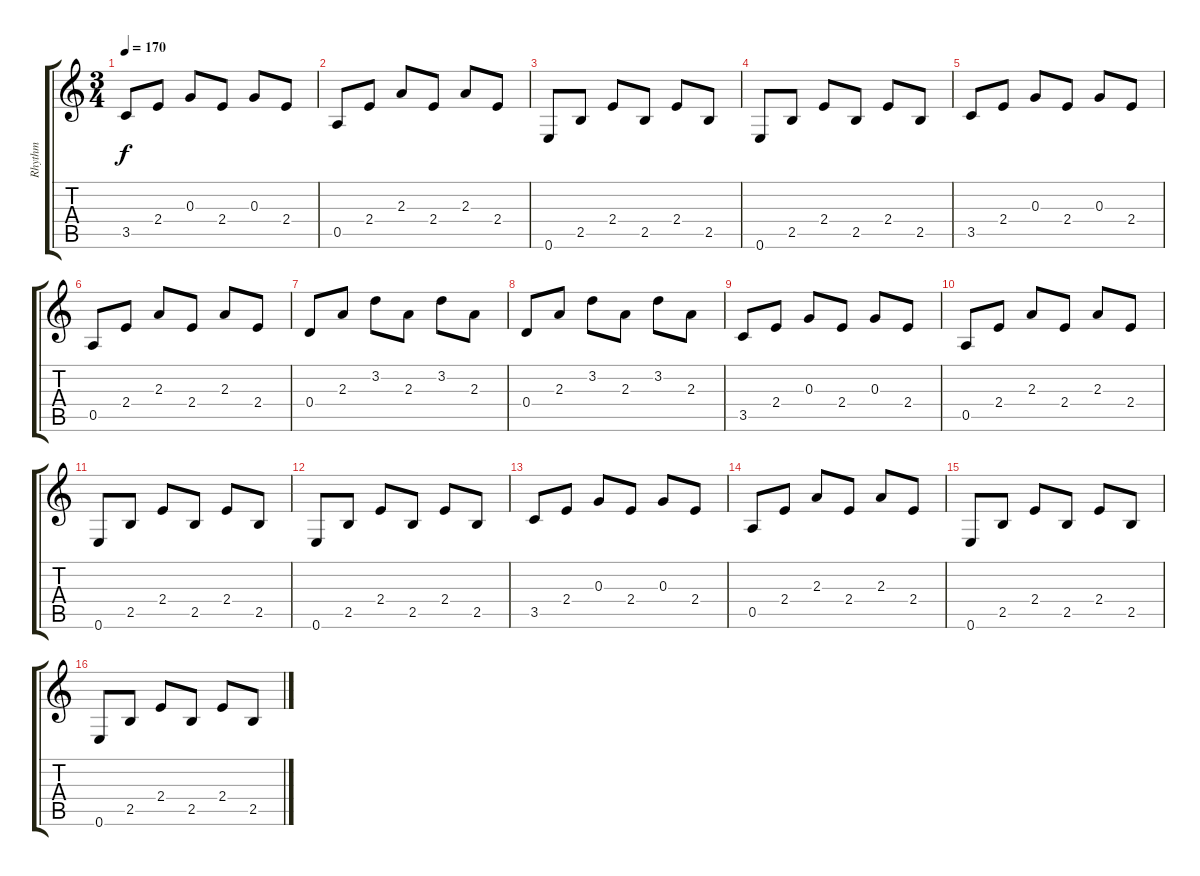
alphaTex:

\track ("Rhythm" "Rhythm") {instrument distortionguitar}
\staff {score tabs}
\tuning (E4 B3 G3 D3 A2 E2) {hide}
\ts (3 4)
\tempo 170
\clef g2
\ks c
3.5.8{dy f} 2.4.8 0.3.8 2.4.8 0.3.8 2.4.8 |
0.5.8 2.4.8 2.3.8 2.4.8 2.3.8 2.4.8 |
0.6.8 2.5.8 2.4.8 2.5.8 2.4.8 2.5.8 |
0.6.8 2.5.8 2.4.8 2.5.8 2.4.8 2.5.8 |
3.5.8 2.4.8 0.3.8 2.4.8 0.3.8 2.4.8 |
0.5.8 2.4.8 2.3.8 2.4.8 2.3.8 2.4.8 |
0.4.8 2.3.8 3.2.8 2.3.8 3.2.8 2.3.8 |
0.4.8 2.3.8 3.2.8 2.3.8 3.2.8 2.3.8 |
3.5.8 2.4.8 0.3.8 2.4.8 0.3.8 2.4.8 |
0.5.8 2.4.8 2.3.8 2.4.8 2.3.8 2.4.8 |
0.6.8 2.5.8 2.4.8 2.5.8 2.4.8 2.5.8 |
0.6.8 2.5.8 2.4.8 2.5.8 2.4.8 2.5.8 |
3.5.8 2.4.8 0.3.8 2.4.8 0.3.8 2.4.8 |
0.5.8 2.4.8 2.3.8 2.4.8 2.3.8 2.4.8 |
0.6.8 2.5.8 2.4.8 2.5.8 2.4.8 2.5.8 |
0.6.8 2.5.8 2.4.8 2.5.8 2.4.8 2.5.8
